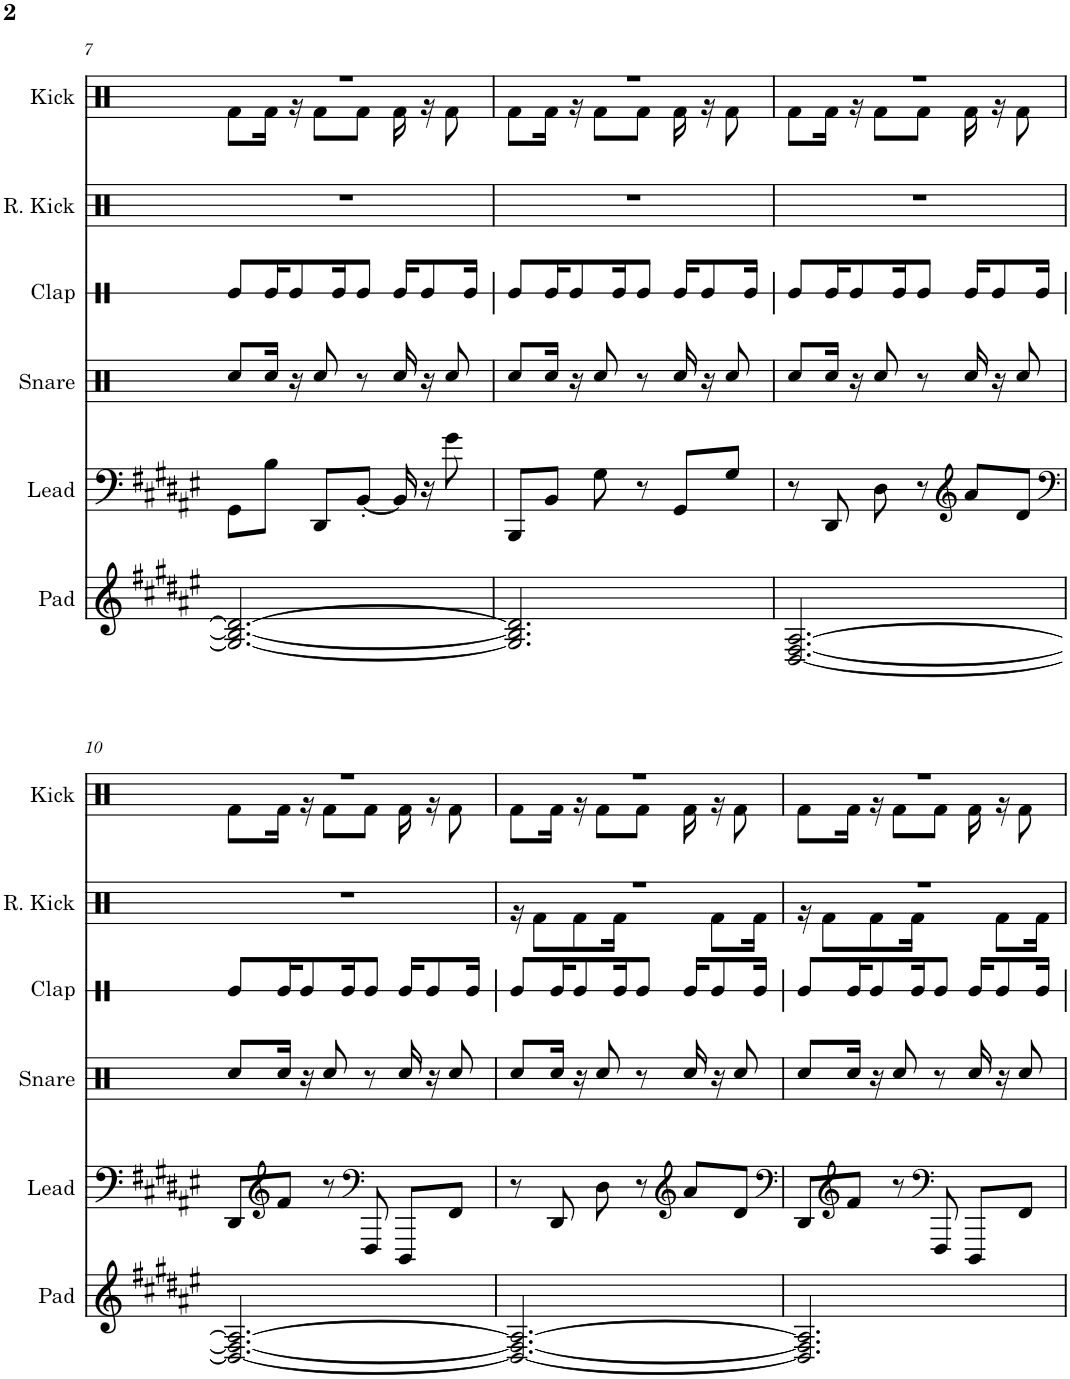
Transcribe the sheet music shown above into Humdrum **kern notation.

**kern	**kern	**kern	**kern	**kern	**kern
*part6	*part5	*part4	*part3	*part2	*part1
*staff6	*staff5	*staff4	*staff3	*staff2	*staff1
*I"Pad	*I"Lead	*I"Snare	*I"Clap	*I"Reverb Kick	*I"Kick
*I'Pad	*I'Lead	*I'Snare	*I'Clap	*I'R. Kick	*I'Kick
!!LO:PB:g=z
*clefG2	*clefF4	*clefX	*clefX	*clefX	*clefX
*k[f#c#g#d#a#e#]	*k[f#c#g#d#a#e#]	*k[f#c#g#d#a#e#]	*k[f#c#g#d#a#e#]	*k[f#c#g#d#a#e#]	*k[f#c#g#d#a#e#]
*M3/4	*M3/4	*M3/4	*M3/4	*M3/4	*M3/4
=7	=7	=7	=7	=7	=7
*	*	*	*	*	*^
2.G#/_ 2.B/_ 2.d#/_	8GG#\L	8Rcc/L	8Re/L	2.r	2.r	8Rf\L
.	8B\J	16Rcc/Jk	16Re/K	.	.	16Rf\Jk
.	.	16r	8Re/	.	.	16r
.	8DD#/L	8Rcc/	.	.	.	8Rf\L
.	.	.	16Re/K	.	.	.
.	[8BB'/J	8r	8Re/J	.	.	8Rf\J
.	16BB/]	16Rcc/	16Re/KL	.	.	16Rf\
.	16r	16r	8Re/	.	.	16r
.	8g#\	8Rcc/	.	.	.	8Rf\
.	.	.	16Re/Jk	.	.	.
=8	=8	=8	=8	=8	=8	=8
2.G#/] 2.B/] 2.d#/]	8BBB/L	8Rcc/L	8Re/L	2.r	2.r	8Rf\L
.	8BB/J	16Rcc/Jk	16Re/K	.	.	16Rf\Jk
.	.	16r	8Re/	.	.	16r
.	8G#\	8Rcc/	.	.	.	8Rf\L
.	.	.	16Re/K	.	.	.
.	8r	8r	8Re/J	.	.	8Rf\J
.	8GG#/L	16Rcc/	16Re/KL	.	.	16Rf\
.	.	16r	8Re/	.	.	16r
.	8G#/J	8Rcc/	.	.	.	8Rf\
.	.	.	16Re/Jk	.	.	.
=9	=9	=9	=9	=9	=9	=9
[2.D#/ [2.F#/ [2.A#/	8r	8Rcc/L	8Re/L	2.r	2.r	8Rf\L
.	8DD#/	16Rcc/Jk	16Re/K	.	.	16Rf\Jk
.	.	16r	8Re/	.	.	16r
.	8D#\	8Rcc/	.	.	.	8Rf\L
.	.	.	16Re/K	.	.	.
.	8r	8r	8Re/J	.	.	8Rf\J
*	*clefG2	*	*	*	*	*
.	8a#/L	16Rcc/	16Re/KL	.	.	16Rf\
.	.	16r	8Re/	.	.	16r
.	8d#/J	8Rcc/	.	.	.	8Rf\
.	.	.	16Re/Jk	.	.	.
!!LO:LB:g=z	!!
=10	=10	=10	=10	=10	=10	=10
*	*clefF4	*	*	*	*	*
2.D#/_ 2.F#/_ 2.A#/_	8DD#/L	8Rcc/L	8Re/L	2.r	2.r	8Rf\L
*	*clefG2	*	*	*	*	*
.	8f#/J	16Rcc/Jk	16Re/K	.	.	16Rf\Jk
.	.	16r	8Re/	.	.	16r
.	8r	8Rcc/	.	.	.	8Rf\L
.	.	.	16Re/K	.	.	.
*	*clefF4	*	*	*	*	*
.	8FFF#/	8r	8Re/J	.	.	8Rf\J
.	8DDD#/L	16Rcc/	16Re/KL	.	.	16Rf\
.	.	16r	8Re/	.	.	16r
.	8FF#/J	8Rcc/	.	.	.	8Rf\
.	.	.	16Re/Jk	.	.	.
=11	=11	=11	=11	=11	=11	=11
*	*	*	*	*^	*	*
2.D#/_ 2.F#/_ 2.A#/_	8r	8Rcc/L	8Re/L	2.r	16r	2.r	8Rf\L
.	.	.	.	.	8Rf\L	.	.
.	8DD#/	16Rcc/Jk	16Re/K	.	.	.	16Rf\Jk
.	.	16r	8Re/	.	8Rf\	.	16r
.	8D#\	8Rcc/	.	.	.	.	8Rf\L
.	.	.	16Re/K	.	16Rf\Jk	.	.
.	8r	8r	8Re/J	.	8.ryy	.	8Rf\J
*	*clefG2	*	*	*	*	*	*
.	8a#/L	16Rcc/	16Re/KL	.	.	.	16Rf\
.	.	16r	8Re/	.	8Rf\L	.	16r
.	8d#/J	8Rcc/	.	.	.	.	8Rf\
.	.	.	16Re/Jk	.	16Rf\Jk	.	.
=12	=12	=12	=12	=12	=12	=12	=12
*	*clefF4	*	*	*	*	*	*
2.D#/] 2.F#/] 2.A#/]	8DD#/L	8Rcc/L	8Re/L	2.r	16r	2.r	8Rf\L
.	.	.	.	.	8Rf\L	.	.
*	*clefG2	*	*	*	*	*	*
.	8f#/J	16Rcc/Jk	16Re/K	.	.	.	16Rf\Jk
.	.	16r	8Re/	.	8Rf\	.	16r
.	8r	8Rcc/	.	.	.	.	8Rf\L
.	.	.	16Re/K	.	16Rf\Jk	.	.
*	*clefF4	*	*	*	*	*	*
.	8FFF#/	8r	8Re/J	.	8.ryy	.	8Rf\J
.	8DDD#/L	16Rcc/	16Re/KL	.	.	.	16Rf\
.	.	16r	8Re/	.	8Rf\L	.	16r
.	8FF#/J	8Rcc/	.	.	.	.	8Rf\
.	.	.	16Re/Jk	.	16Rf\Jk	.	.
*	*	*	*	*v	*v	*	*
*	*	*	*	*	*v	*v
=	=	=	=	=	=
*-	*-	*-	*-	*-	*-
